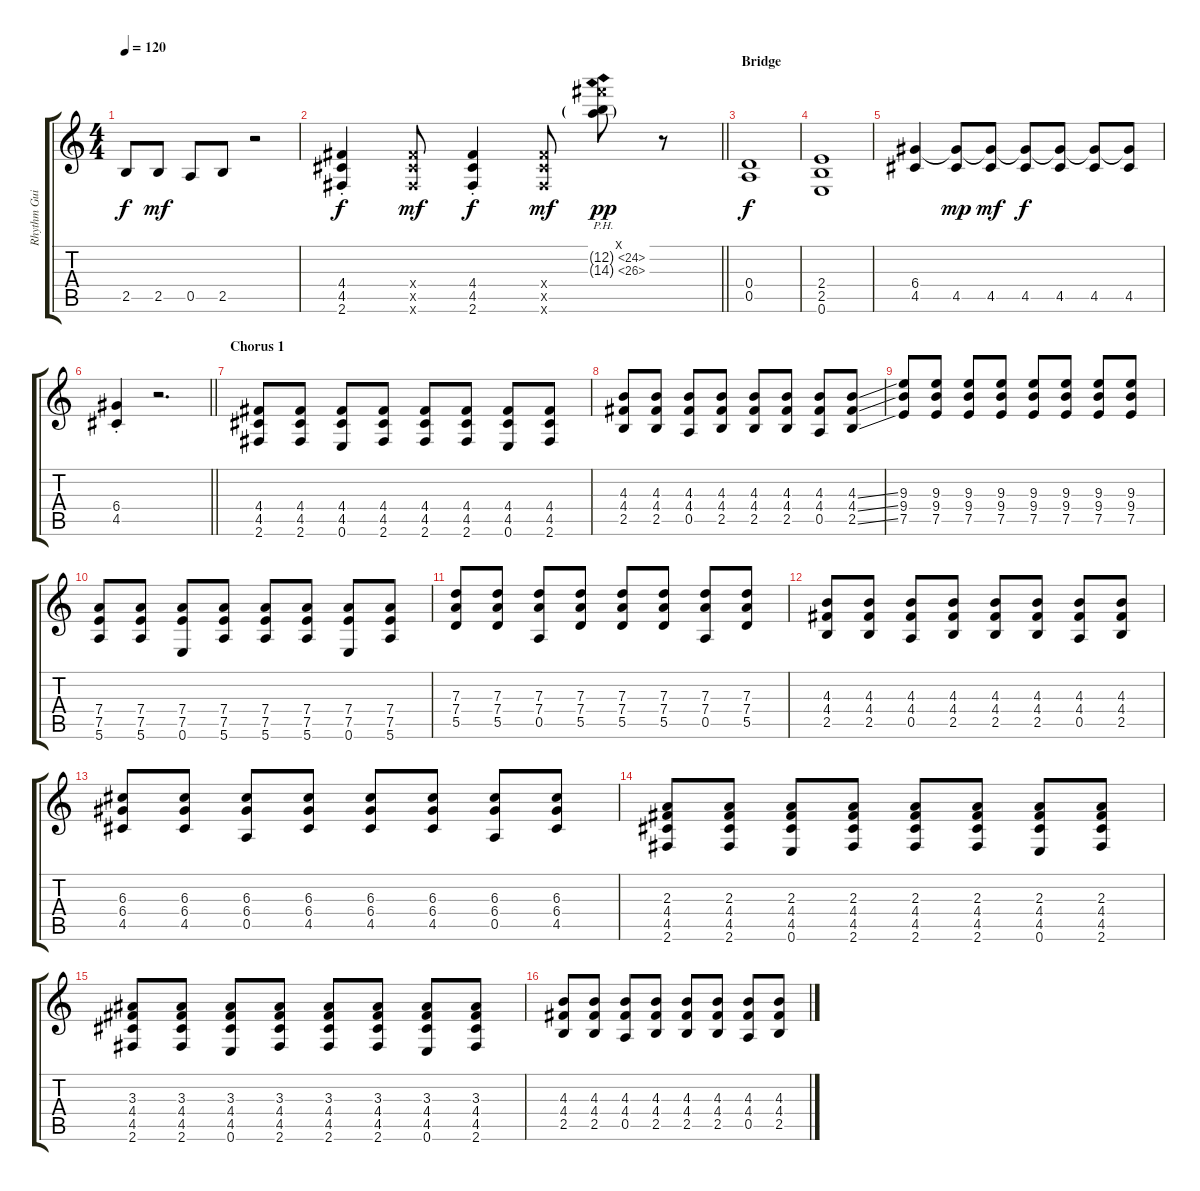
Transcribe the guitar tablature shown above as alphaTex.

\track ("Rhythm Guitar" "Rhythm Gui") {instrument distortionguitar}
\staff {score tabs}
\tuning (E4 B3 G3 D3 A2 E2) {hide}
\ts (4 4)
\tempo 120
\clef g2
\ks c
2.5.8{dy f} 2.5.8{dy mf} 0.5.8 2.5.8 r.2 |
\barLineRight lightlight
(4.4{st} 4.5{st} 2.6{st}).4{dy f} (4.4{x} 4.5{x} 2.6{x}).8{dy mf} (4.4{st} 4.5{st} 2.6{st}).4{dy f} (4.4{x} 4.5{x} 2.6{x}).8{dy mf} (14.1{x} 12.2{ph 12 g} 14.3{ph 12 g}).8{dy pp} r.8 |
\section ("" "Bridge")
(0.4 0.5).1{dy f} |
(2.4 2.5 0.6).1 |
(6.4 4.5).4 (6.4{t} 4.5).8{dy mp} (6.4{t} 4.5).8{dy mf} (6.4{t} 4.5).8{dy f} (6.4{t} 4.5).8 (6.4{t} 4.5).8 (6.4{t} 4.5).8 |
\barLineRight lightlight
(6.4{st} 4.5{st}).4 r.2{d} |
\section ("" "Chorus 1")
(4.4 4.5 2.6).8 (4.4 4.5 2.6).8 (4.4 4.5 0.6).8 (4.4 4.5 2.6).8 (4.4 4.5 2.6).8 (4.4 4.5 2.6).8 (4.4 4.5 0.6).8 (4.4 4.5 2.6).8 |
(4.3 4.4 2.5).8 (4.3 4.4 2.5).8 (4.3 4.4 0.5).8 (4.3 4.4 2.5).8 (4.3 4.4 2.5).8 (4.3 4.4 2.5).8 (4.3 4.4 0.5).8 (4.3{ss} 4.4{ss} 2.5{ss}).8 |
(9.3 9.4 7.5).8 (9.3 9.4 7.5).8 (9.3 9.4 7.5).8 (9.3 9.4 7.5).8 (9.3 9.4 7.5).8 (9.3 9.4 7.5).8 (9.3 9.4 7.5).8 (9.3 9.4 7.5).8 |
(7.4 7.5 5.6).8 (7.4 7.5 5.6).8 (7.4 7.5 0.6).8 (7.4 7.5 5.6).8 (7.4 7.5 5.6).8 (7.4 7.5 5.6).8 (7.4 7.5 0.6).8 (7.4 7.5 5.6).8 |
(7.3 7.4 5.5).8 (7.3 7.4 5.5).8 (7.3 7.4 0.5).8 (7.3 7.4 5.5).8 (7.3 7.4 5.5).8 (7.3 7.4 5.5).8 (7.3 7.4 0.5).8 (7.3 7.4 5.5).8 |
(4.3 4.4 2.5).8 (4.3 4.4 2.5).8 (4.3 4.4 0.5).8 (4.3 4.4 2.5).8 (4.3 4.4 2.5).8 (4.3 4.4 2.5).8 (4.3 4.4 0.5).8 (4.3 4.4 2.5).8 |
(6.3 6.4 4.5).8 (6.3 6.4 4.5).8 (6.3 6.4 0.5).8 (6.3 6.4 4.5).8 (6.3 6.4 4.5).8 (6.3 6.4 4.5).8 (6.3 6.4 0.5).8 (6.3 6.4 4.5).8 |
(2.3 4.4 4.5 2.6).8 (2.3 4.4 4.5 2.6).8 (2.3 4.4 4.5 0.6).8 (2.3 4.4 4.5 2.6).8 (2.3 4.4 4.5 2.6).8 (2.3 4.4 4.5 2.6).8 (2.3 4.4 4.5 0.6).8 (2.3 4.4 4.5 2.6).8 |
(3.3 4.4 4.5 2.6).8 (3.3 4.4 4.5 2.6).8 (3.3 4.4 4.5 0.6).8 (3.3 4.4 4.5 2.6).8 (3.3 4.4 4.5 2.6).8 (3.3 4.4 4.5 2.6).8 (3.3 4.4 4.5 0.6).8 (3.3 4.4 4.5 2.6).8 |
(4.3 4.4 2.5).8 (4.3 4.4 2.5).8 (4.3 4.4 0.5).8 (4.3 4.4 2.5).8 (4.3 4.4 2.5).8 (4.3 4.4 2.5).8 (4.3 4.4 0.5).8 (4.3{ss} 4.4{ss} 2.5{ss}).8
